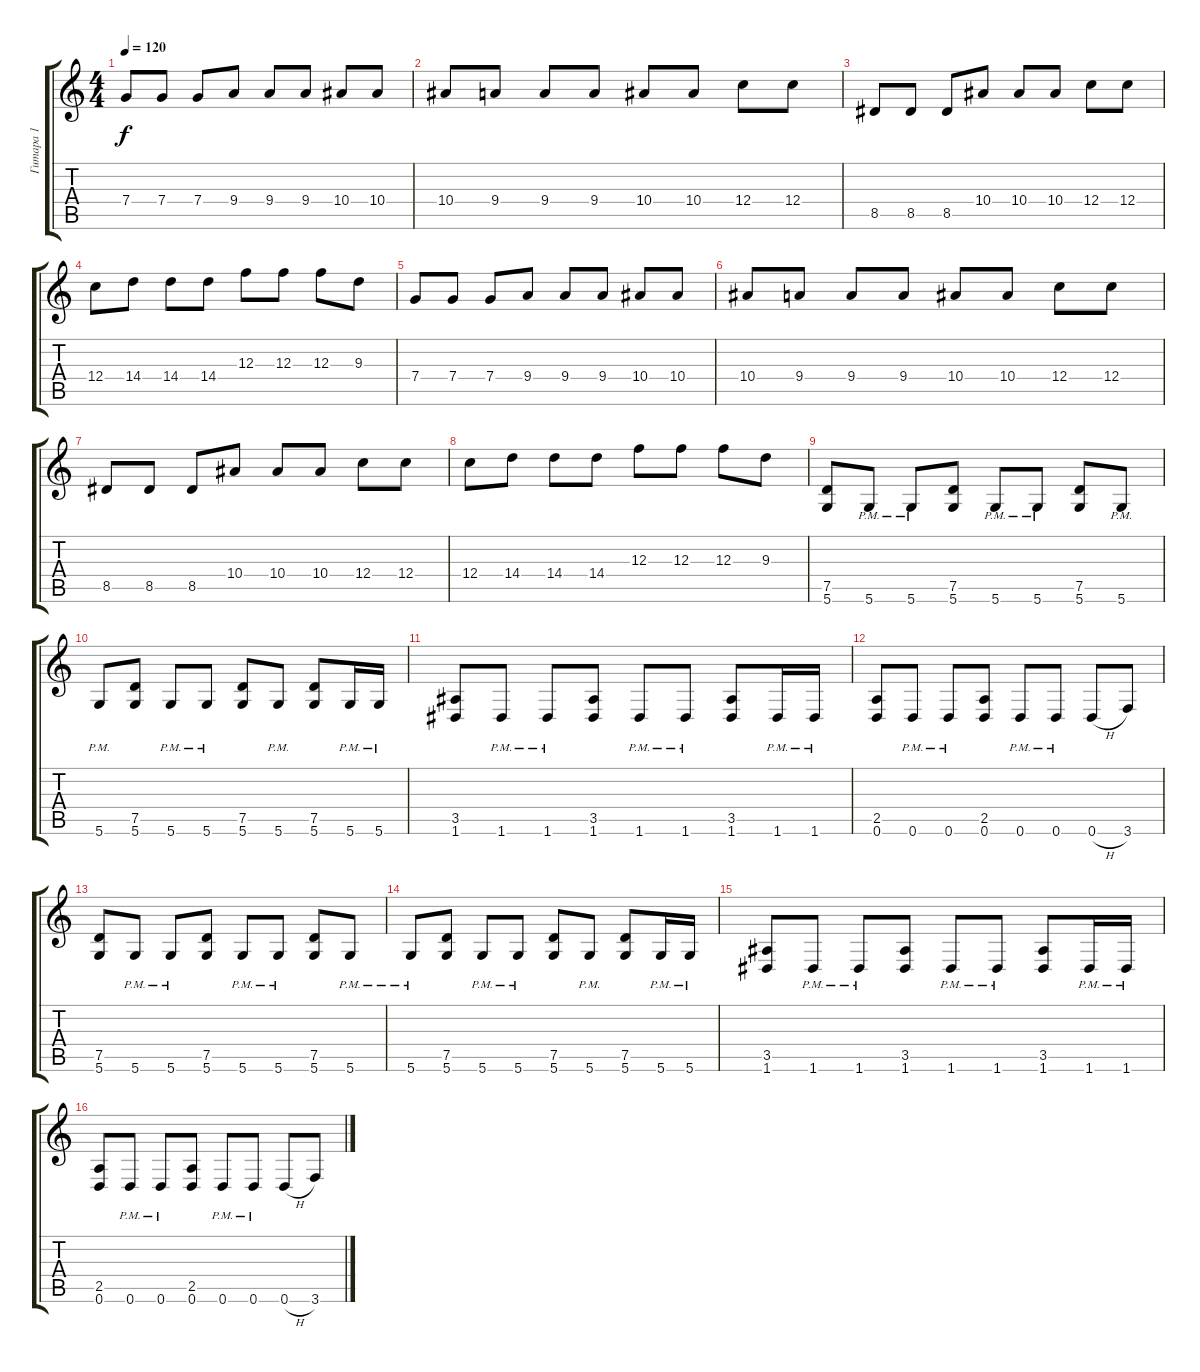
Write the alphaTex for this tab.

\track ("Гитара 1" "Гитара 1") {instrument overdrivenguitar}
\staff {score tabs}
\tuning (D4 A3 F3 C3 G2 D2) {hide}
\ts (4 4)
\tempo 120
\clef g2
\ks c
7.4.8{dy f} 7.4.8 7.4.8 9.4.8 9.4.8 9.4.8 10.4.8 10.4.8 |
10.4.8 9.4.8 9.4.8 9.4.8 10.4.8 10.4.8 12.4.8 12.4.8 |
8.5.8 8.5.8 8.5.8 10.4.8 10.4.8 10.4.8 12.4.8 12.4.8 |
12.4.8 14.4.8 14.4.8 14.4.8 12.3.8 12.3.8 12.3.8 9.3.8 |
7.4.8 7.4.8 7.4.8 9.4.8 9.4.8 9.4.8 10.4.8 10.4.8 |
10.4.8 9.4.8 9.4.8 9.4.8 10.4.8 10.4.8 12.4.8 12.4.8 |
8.5.8 8.5.8 8.5.8 10.4.8 10.4.8 10.4.8 12.4.8 12.4.8 |
12.4.8 14.4.8 14.4.8 14.4.8 12.3.8 12.3.8 12.3.8 9.3.8 |
(7.5 5.6).8 5.6{pm}.8 5.6{pm}.8 (7.5 5.6).8 5.6{pm}.8 5.6{pm}.8 (7.5 5.6).8 5.6{pm}.8 |
5.6{pm}.8 (7.5 5.6).8 5.6{pm}.8 5.6{pm}.8 (7.5 5.6).8 5.6{pm}.8 (7.5 5.6).8 5.6{pm}.16 5.6{pm}.16 |
(3.5 1.6).8 1.6{pm}.8 1.6{pm}.8 (3.5 1.6).8 1.6{pm}.8 1.6{pm}.8 (3.5 1.6).8 1.6{pm}.16 1.6{pm}.16 |
(2.5 0.6).8 0.6{pm}.8 0.6{pm}.8 (2.5 0.6).8 0.6{pm}.8 0.6{pm}.8 0.6{h}.8 3.6.8 |
(7.5 5.6).8 5.6{pm}.8 5.6{pm}.8 (7.5 5.6).8 5.6{pm}.8 5.6{pm}.8 (7.5 5.6).8 5.6{pm}.8 |
5.6{pm}.8 (7.5 5.6).8 5.6{pm}.8 5.6{pm}.8 (7.5 5.6).8 5.6{pm}.8 (7.5 5.6).8 5.6{pm}.16 5.6{pm}.16 |
(3.5 1.6).8 1.6{pm}.8 1.6{pm}.8 (3.5 1.6).8 1.6{pm}.8 1.6{pm}.8 (3.5 1.6).8 1.6{pm}.16 1.6{pm}.16 |
(2.5 0.6).8 0.6{pm}.8 0.6{pm}.8 (2.5 0.6).8 0.6{pm}.8 0.6{pm}.8 0.6{h}.8 3.6.8
